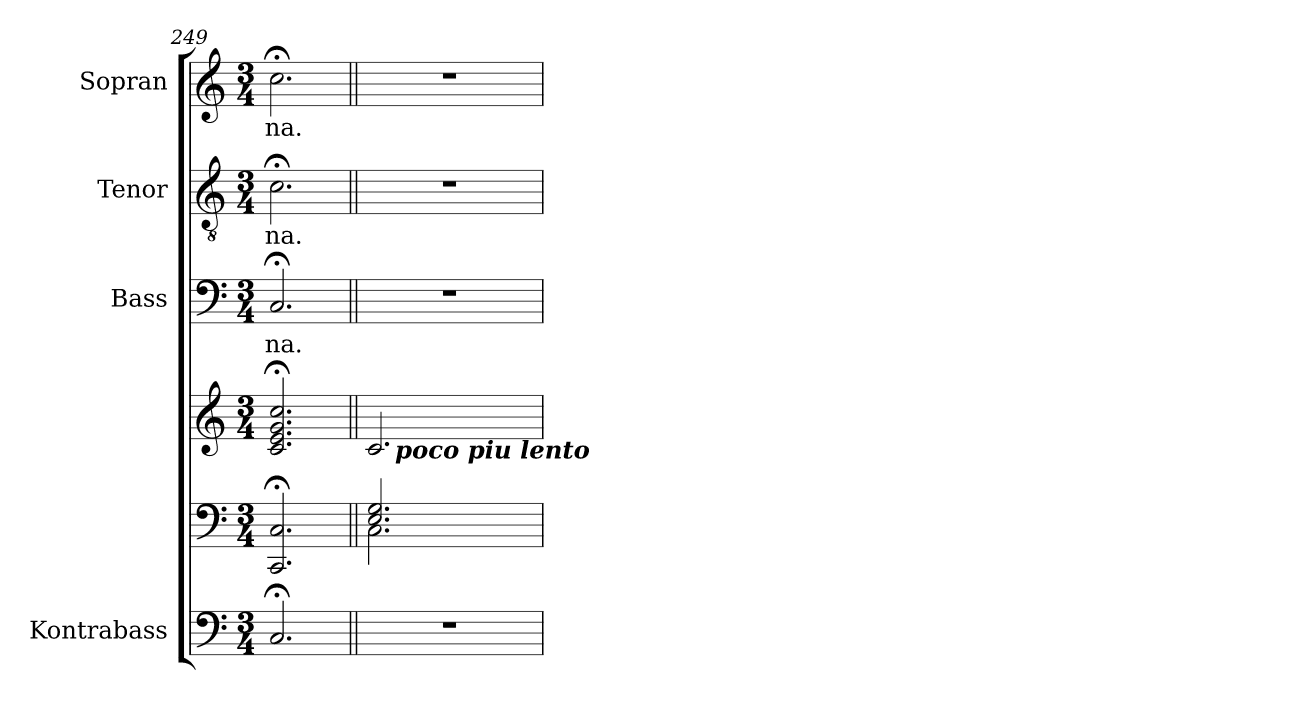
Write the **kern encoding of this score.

**kern	**kern	**kern	**kern	**text	**kern	**text	**kern	**text
*part5	*part4	*part4	*part3	*part3	*part2	*part2	*part1	*part1
*staff6	*staff5	*staff4	*staff3	*staff3	*staff2	*staff2	*staff1	*staff1
*I"Kontrabass	*	*	*I"Bass	*	*I"Tenor	*	*I"Sopran	*
*I'Kb.	*	*	*I'B.	*	*I'T.	*	*I'S.	*
*clefF4	*clefF4	*clefG2	*clefF4	*	*clefGv2	*	*clefG2	*
*ITrd7c12	*	*	*	*	*	*	*	*
*k[]	*k[]	*k[]	*k[]	*	*k[]	*	*k[]	*
*C:	*C:	*C:	*C:	*	*C:	*	*C:	*
*M3/4	*M3/4	*M3/4	*M3/4	*	*M3/4	*	*M3/4	*
=249	=249	=249	=249	=249	=249	=249	=249	=249
!	!	!	!	!LO:LY:b	!	!LO:LY:b	!	!LO:LY:b
2.CC;</	2.CC/;< 2.C/;<	2.c/;< 2.e/;< 2.g/;< 2.cc/;<	2.C;</	-na.	2.c;<\	-na.	2.cc;<\	-na.
=250||	=250||	=250||	=250||	=250||	=250||	=250||	=250||	=250||
*	*^	*	*	*	*	*	*	*
!	!	!	!LO:TX:a:t=Pour enchainer avec le Benedictus	!	!	!	!	!	!
*	*	*	*^	*	*	*	*	*	*
2.r	2.E/ 2.G/	2.C\	2.c/	8ryy	2.r	.	2.r	.	2.r	.
!	!	!	!	!LO:TX:b:Bi:t=poco piu lento	!	!	!	!	!	!
.	.	.	.	2ryy	.	.	.	.	.	.
.	.	.	.	8ryy	.	.	.	.	.	.
*	*v	*v	*	*	*	*	*	*	*	*
*	*	*v	*v	*	*	*	*	*	*
=	=	=	=	=	=	=	=	=
*-	*-	*-	*-	*-	*-	*-	*-	*-
